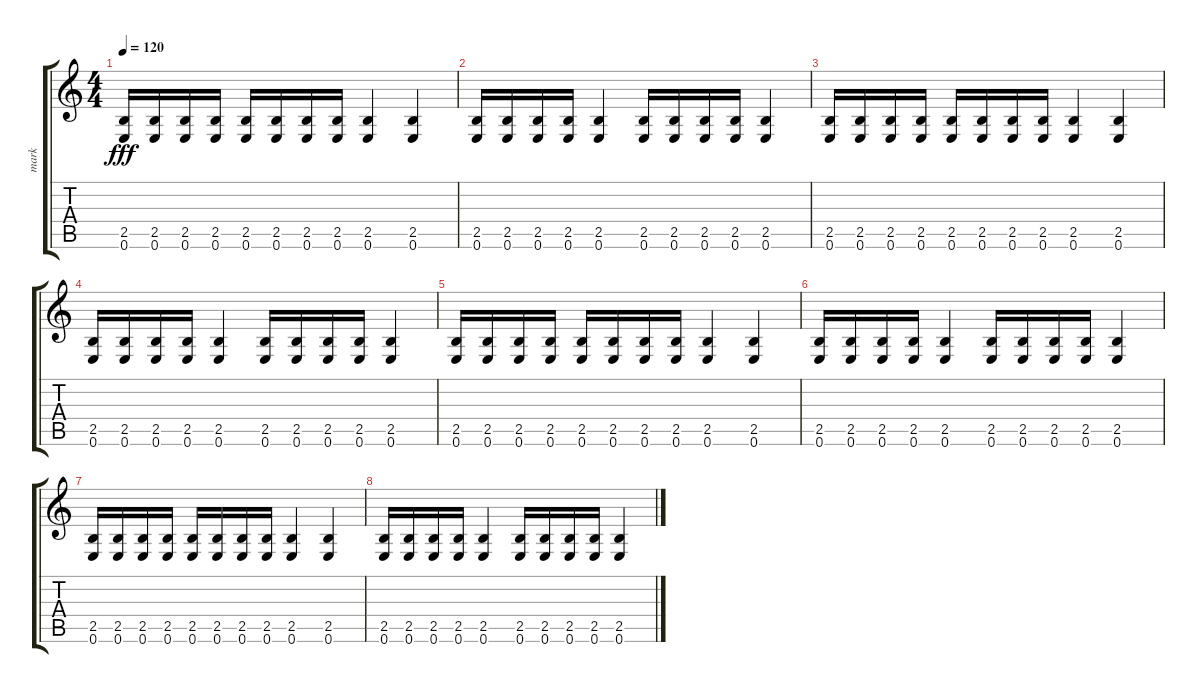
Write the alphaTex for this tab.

\track ("mark" "mark") {instrument overdrivenguitar}
\staff {score tabs}
\tuning (E4 B3 G3 D3 A2 E2) {hide}
\ts (4 4)
\tempo 120
\clef g2
\ks c
(2.5 0.6).16{dy fff} (2.5 0.6).16 (2.5 0.6).16 (2.5 0.6).16 (2.5 0.6).16 (2.5 0.6).16 (2.5 0.6).16 (2.5 0.6).16 (2.5 0.6).4 (2.5 0.6).4 |
(2.5 0.6).16 (2.5 0.6).16 (2.5 0.6).16 (2.5 0.6).16 (2.5 0.6).4 (2.5 0.6).16 (2.5 0.6).16 (2.5 0.6).16 (2.5 0.6).16 (2.5 0.6).4 |
(2.5 0.6).16 (2.5 0.6).16 (2.5 0.6).16 (2.5 0.6).16 (2.5 0.6).16 (2.5 0.6).16 (2.5 0.6).16 (2.5 0.6).16 (2.5 0.6).4 (2.5 0.6).4 |
(2.5 0.6).16 (2.5 0.6).16 (2.5 0.6).16 (2.5 0.6).16 (2.5 0.6).4 (2.5 0.6).16 (2.5 0.6).16 (2.5 0.6).16 (2.5 0.6).16 (2.5 0.6).4 |
(2.5 0.6).16 (2.5 0.6).16 (2.5 0.6).16 (2.5 0.6).16 (2.5 0.6).16 (2.5 0.6).16 (2.5 0.6).16 (2.5 0.6).16 (2.5 0.6).4 (2.5 0.6).4 |
(2.5 0.6).16 (2.5 0.6).16 (2.5 0.6).16 (2.5 0.6).16 (2.5 0.6).4 (2.5 0.6).16 (2.5 0.6).16 (2.5 0.6).16 (2.5 0.6).16 (2.5 0.6).4 |
(2.5 0.6).16 (2.5 0.6).16 (2.5 0.6).16 (2.5 0.6).16 (2.5 0.6).16 (2.5 0.6).16 (2.5 0.6).16 (2.5 0.6).16 (2.5 0.6).4 (2.5 0.6).4 |
(2.5 0.6).16 (2.5 0.6).16 (2.5 0.6).16 (2.5 0.6).16 (2.5 0.6).4 (2.5 0.6).16 (2.5 0.6).16 (2.5 0.6).16 (2.5 0.6).16 (2.5 0.6).4
